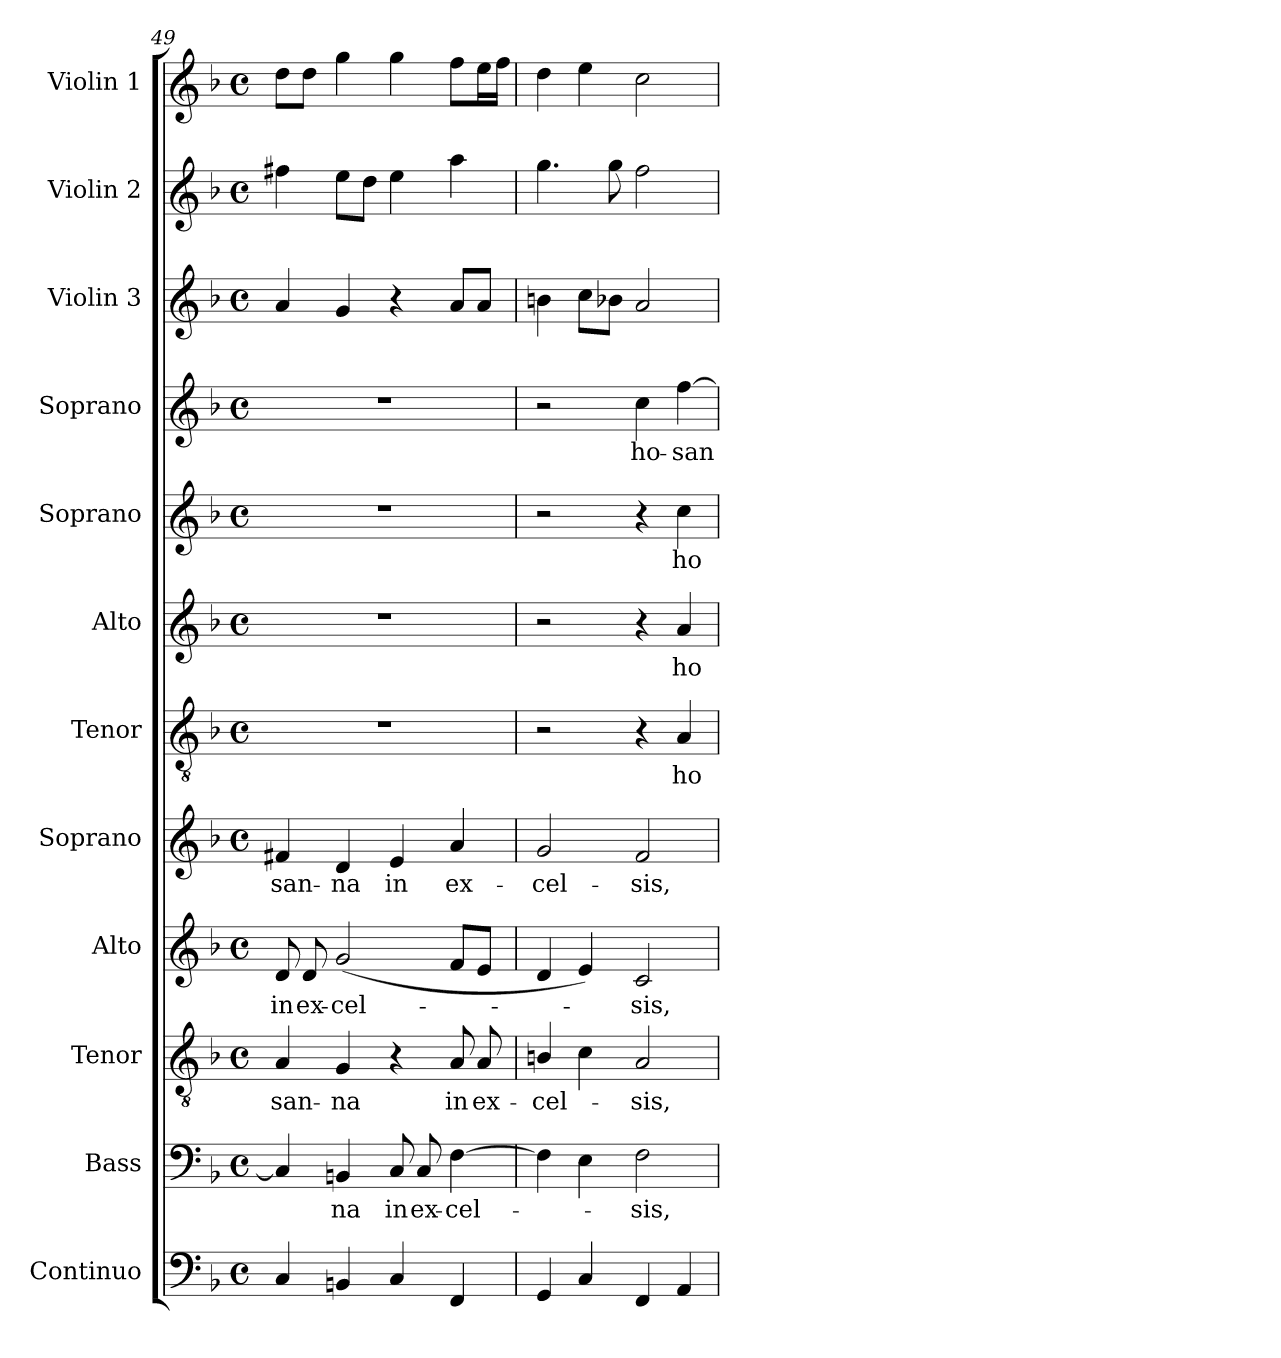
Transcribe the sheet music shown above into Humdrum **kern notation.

**kern	**kern	**text	**kern	**text	**kern	**text	**kern	**text	**kern	**text	**kern	**text	**kern	**text	**kern	**text	**kern	**kern	**kern
*part12	*part11	*part11	*part10	*part10	*part9	*part9	*part8	*part8	*part7	*part7	*part6	*part6	*part5	*part5	*part4	*part4	*part3	*part2	*part1
*staff12	*staff11	*staff11	*staff10	*staff10	*staff9	*staff9	*staff8	*staff8	*staff7	*staff7	*staff6	*staff6	*staff5	*staff5	*staff4	*staff4	*staff3	*staff2	*staff1
*I"Continuo	*I"Bass	*	*I"Tenor	*	*I"Alto	*	*I"Soprano	*	*I"Tenor	*	*I"Alto	*	*I"Soprano	*	*I"Soprano	*	*I"Violin 3	*I"Violin 2	*I"Violin 1
*I'Cont.	*I'B.	*	*I'T.	*	*I'A.	*	*I'S.	*	*I'T.	*	*I'A.	*	*I'S.	*	*I'S.	*	*I'Vln. 3	*I'Vln. 2	*I'Vln. 1
*clefF4	*clefF4	*	*clefGv2	*	*clefG2	*	*clefG2	*	*clefGv2	*	*clefG2	*	*clefG2	*	*clefG2	*	*clefG2	*clefG2	*clefG2
*	*	*	*ITrd7c12	*	*	*	*	*	*ITrd7c12	*	*	*	*	*	*	*	*	*	*
*k[b-]	*k[b-]	*	*k[b-]	*	*k[b-]	*	*k[b-]	*	*k[b-]	*	*k[b-]	*	*k[b-]	*	*k[b-]	*	*k[b-]	*k[b-]	*k[b-]
*F:	*F:	*	*F:	*	*F:	*	*F:	*	*F:	*	*F:	*	*F:	*	*F:	*	*F:	*F:	*F:
*M4/4	*M4/4	*	*M4/4	*	*M4/4	*	*M4/4	*	*M4/4	*	*M4/4	*	*M4/4	*	*M4/4	*	*M4/4	*M4/4	*M4/4
*met(c)	*met(c)	*	*met(c)	*	*met(c)	*	*met(c)	*	*met(c)	*	*met(c)	*	*met(c)	*	*met(c)	*	*met(c)	*met(c)	*met(c)
=49	=49	=49	=49	=49	=49	=49	=49	=49	=49	=49	=49	=49	=49	=49	=49	=49	=49	=49	=49
!	!	!	!	!LO:LY:b:color=#000000	!	!	!	!	!	!	!	!	!	!	!	!	!	!	!
!	!	!	!	!	!	!LO:LY:b:color=#000000	!	!	!	!	!	!	!	!	!	!	!	!	!
!	!	!	!	!	!	!	!	!LO:LY:b:color=#000000	!	!	!	!	!	!	!	!	!	!	!
4Ci/	4Ci/]	.	4AAi/	-san-	8di/	in	4f#Xi/	-san-	1r	.	1r	.	1r	.	1r	.	4ai/	4ff#i\	8ddi\L
!	!	!	!	!	!	!LO:LY:b:color=#000000	!	!	!	!	!	!	!	!	!	!	!	!	!
.	.	.	.	.	8di/	ex-	.	.	.	.	.	.	.	.	.	.	.	.	8ddi\J
!	!	!LO:LY:b:color=#000000	!	!	!	!	!	!	!	!	!	!	!	!	!	!	!	!	!
!	!	!	!	!LO:LY:b:color=#000000	!	!	!	!	!	!	!	!	!	!	!	!	!	!	!
!	!	!	!	!	!	!LO:LY:b:color=#000000	!	!	!	!	!	!	!	!	!	!	!	!	!
!	!	!	!	!	!	!	!	!LO:LY:b:color=#000000	!	!	!	!	!	!	!	!	!	!	!
4BBni/	4BBni/	-na	4GGi/	-na	(2gi/	-cel-	4di/	-na	.	.	.	.	.	.	.	.	4gi/	8eei\L	4ggi\
.	.	.	.	.	.	.	.	.	.	.	.	.	.	.	.	.	.	8ddi\J	.
!	!	!LO:LY:b:color=#000000	!	!	!	!	!	!	!	!	!	!	!	!	!	!	!	!	!
!	!	!	!	!	!	!	!	!LO:LY:b:color=#000000	!	!	!	!	!	!	!	!	!	!	!
4Ci/	8Ci/	in	4r	.	.	.	4ei/	in	.	.	.	.	.	.	.	.	4r	4eei\	4ggi\
!	!	!LO:LY:b:color=#000000	!	!	!	!	!	!	!	!	!	!	!	!	!	!	!	!	!
.	8Ci/	ex-	.	.	.	.	.	.	.	.	.	.	.	.	.	.	.	.	.
!	!	!LO:LY:b:color=#000000	!	!	!	!	!	!	!	!	!	!	!	!	!	!	!	!	!
!	!	!	!	!LO:LY:b:color=#000000	!	!	!	!	!	!	!	!	!	!	!	!	!	!	!
!	!	!	!	!	!	!	!	!LO:LY:b:color=#000000	!	!	!	!	!	!	!	!	!	!	!
4FFi/	[>4Fi\	-cel-	8AAi/	in	8fi/L	.	4ai/	ex-	.	.	.	.	.	.	.	.	8ai/L	4aai\	8ffi\L
!	!	!	!	!LO:LY:b:color=#000000	!	!	!	!	!	!	!	!	!	!	!	!	!	!	!
.	.	.	8AAi/	ex-	8ei/J	.	.	.	.	.	.	.	.	.	.	.	8ai/J	.	16eei\L
.	.	.	.	.	.	.	.	.	.	.	.	.	.	.	.	.	.	.	16ffi\JJ
!!LO:PB:g=z
=50	=50	=50	=50	=50	=50	=50	=50	=50	=50	=50	=50	=50	=50	=50	=50	=50	=50	=50	=50
!	!	!	!	!LO:LY:b:color=#000000	!	!	!	!	!	!	!	!	!	!	!	!	!	!	!
!	!	!	!	!	!	!	!	!LO:LY:b:color=#000000	!	!	!	!	!	!	!	!	!	!	!
4GGi/	4Fi\]	.	4BBni/	-cel-	4di/	.	2gi/	-cel-	2r	.	2r	.	2r	.	2r	.	4bni\	4.ggi\	4ddi\
4Ci/	4Ei\	.	4Ci\	.	4ei/)	.	.	.	.	.	.	.	.	.	.	.	8cci\L	.	4eei\
.	.	.	.	.	.	.	.	.	.	.	.	.	.	.	.	.	8b-i\J	8ggi\	.
!	!	!LO:LY:b:color=#000000	!	!	!	!	!	!	!	!	!	!	!	!	!	!	!	!	!
!	!	!	!	!LO:LY:b:color=#000000	!	!	!	!	!	!	!	!	!	!	!	!	!	!	!
!	!	!	!	!	!	!LO:LY:b:color=#000000	!	!	!	!	!	!	!	!	!	!	!	!	!
!	!	!	!	!	!	!	!	!LO:LY:b:color=#000000	!	!	!	!	!	!	!	!	!	!	!
!	!	!	!	!	!	!	!	!	!	!	!	!	!	!	!	!LO:LY:b:color=#000000	!	!	!
4FFi/	2Fi\	-sis,	2AAi/	-sis,	2ci/	-sis,	2fi/	-sis,	4r	.	4r	.	4r	.	4cci\	ho-	2ai/	2ffi\	2cci\
!	!	!	!	!	!	!	!	!	!	!LO:LY:b:color=#000000	!	!	!	!	!	!	!	!	!
!	!	!	!	!	!	!	!	!	!	!	!	!LO:LY:b:color=#000000	!	!	!	!	!	!	!
!	!	!	!	!	!	!	!	!	!	!	!	!	!	!LO:LY:b:color=#000000	!	!	!	!	!
!	!	!	!	!	!	!	!	!	!	!	!	!	!	!	!	!LO:LY:b:color=#000000	!	!	!
4AAi/	.	.	.	.	.	.	.	.	4AAi/	ho-	4ai/	ho-	4cci\	ho-	[>4ffi\	-san-	.	.	.
=	=	=	=	=	=	=	=	=	=	=	=	=	=	=	=	=	=	=	=
*-	*-	*-	*-	*-	*-	*-	*-	*-	*-	*-	*-	*-	*-	*-	*-	*-	*-	*-	*-
